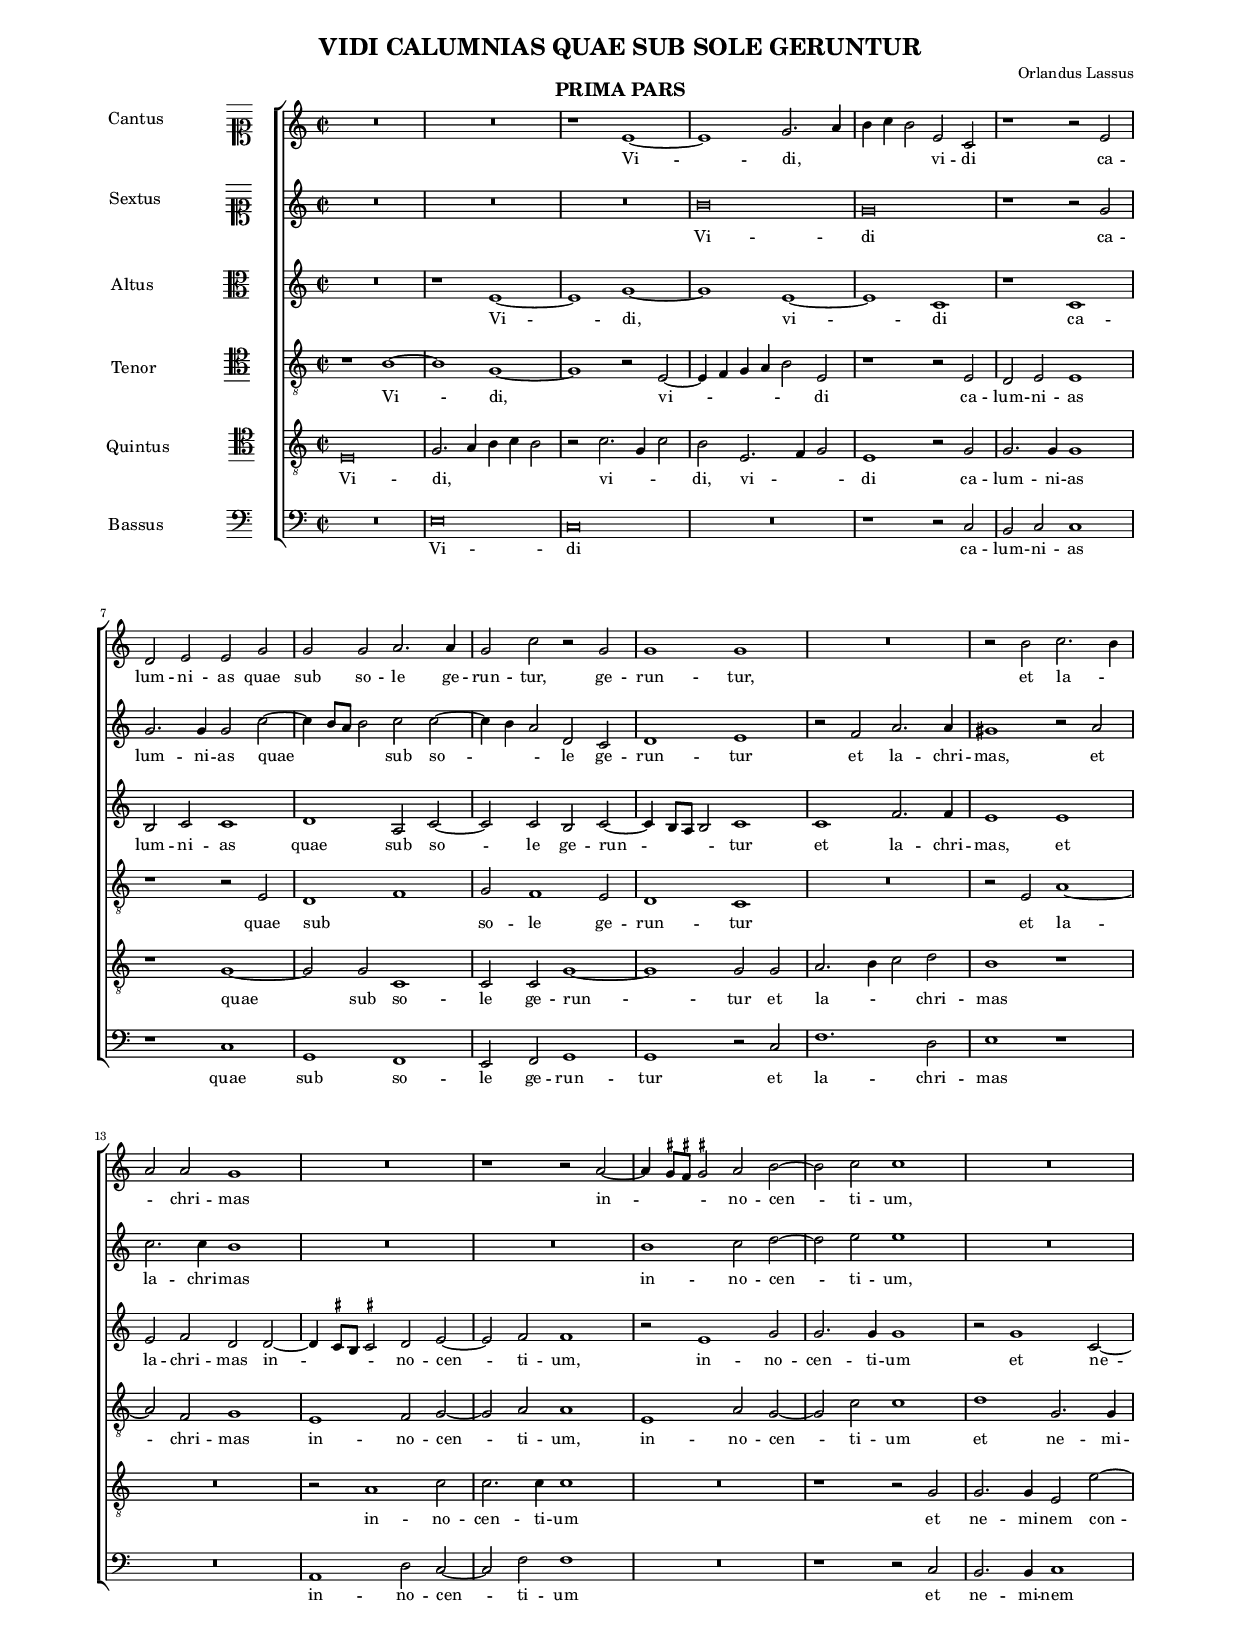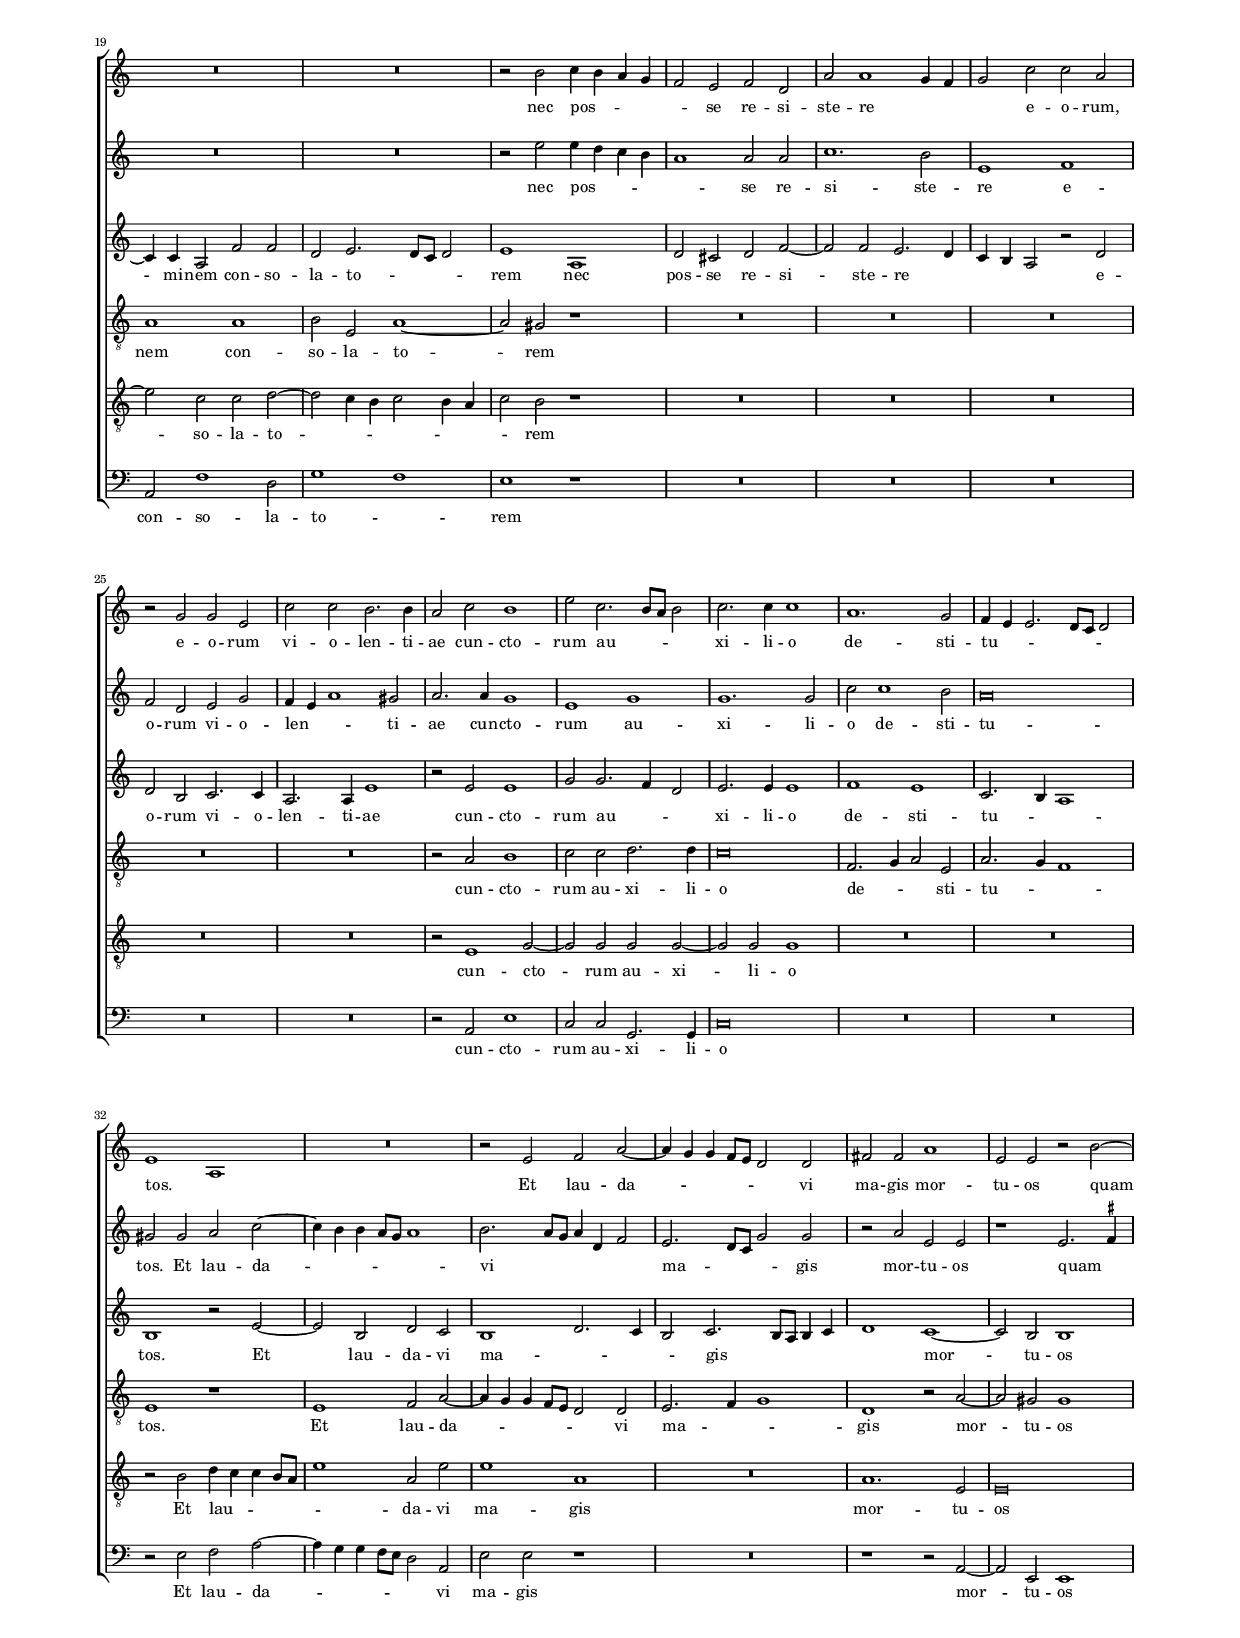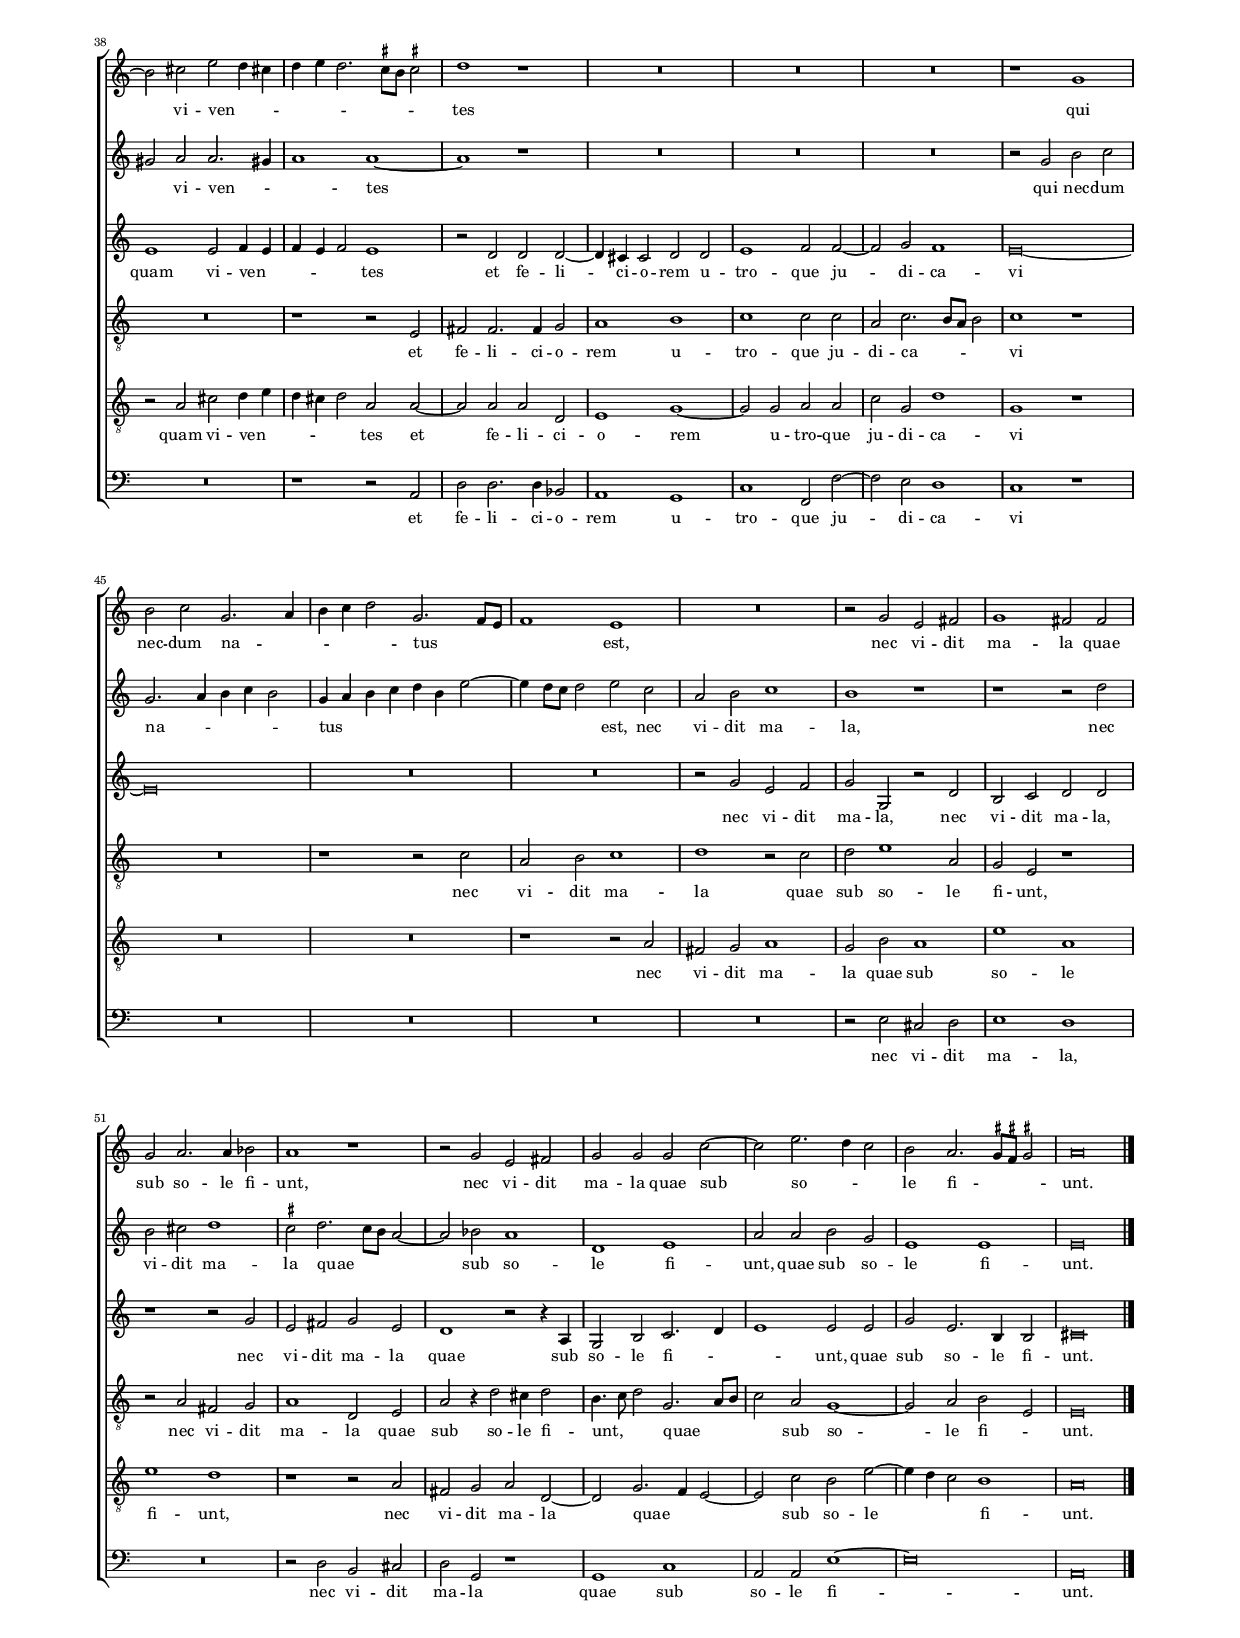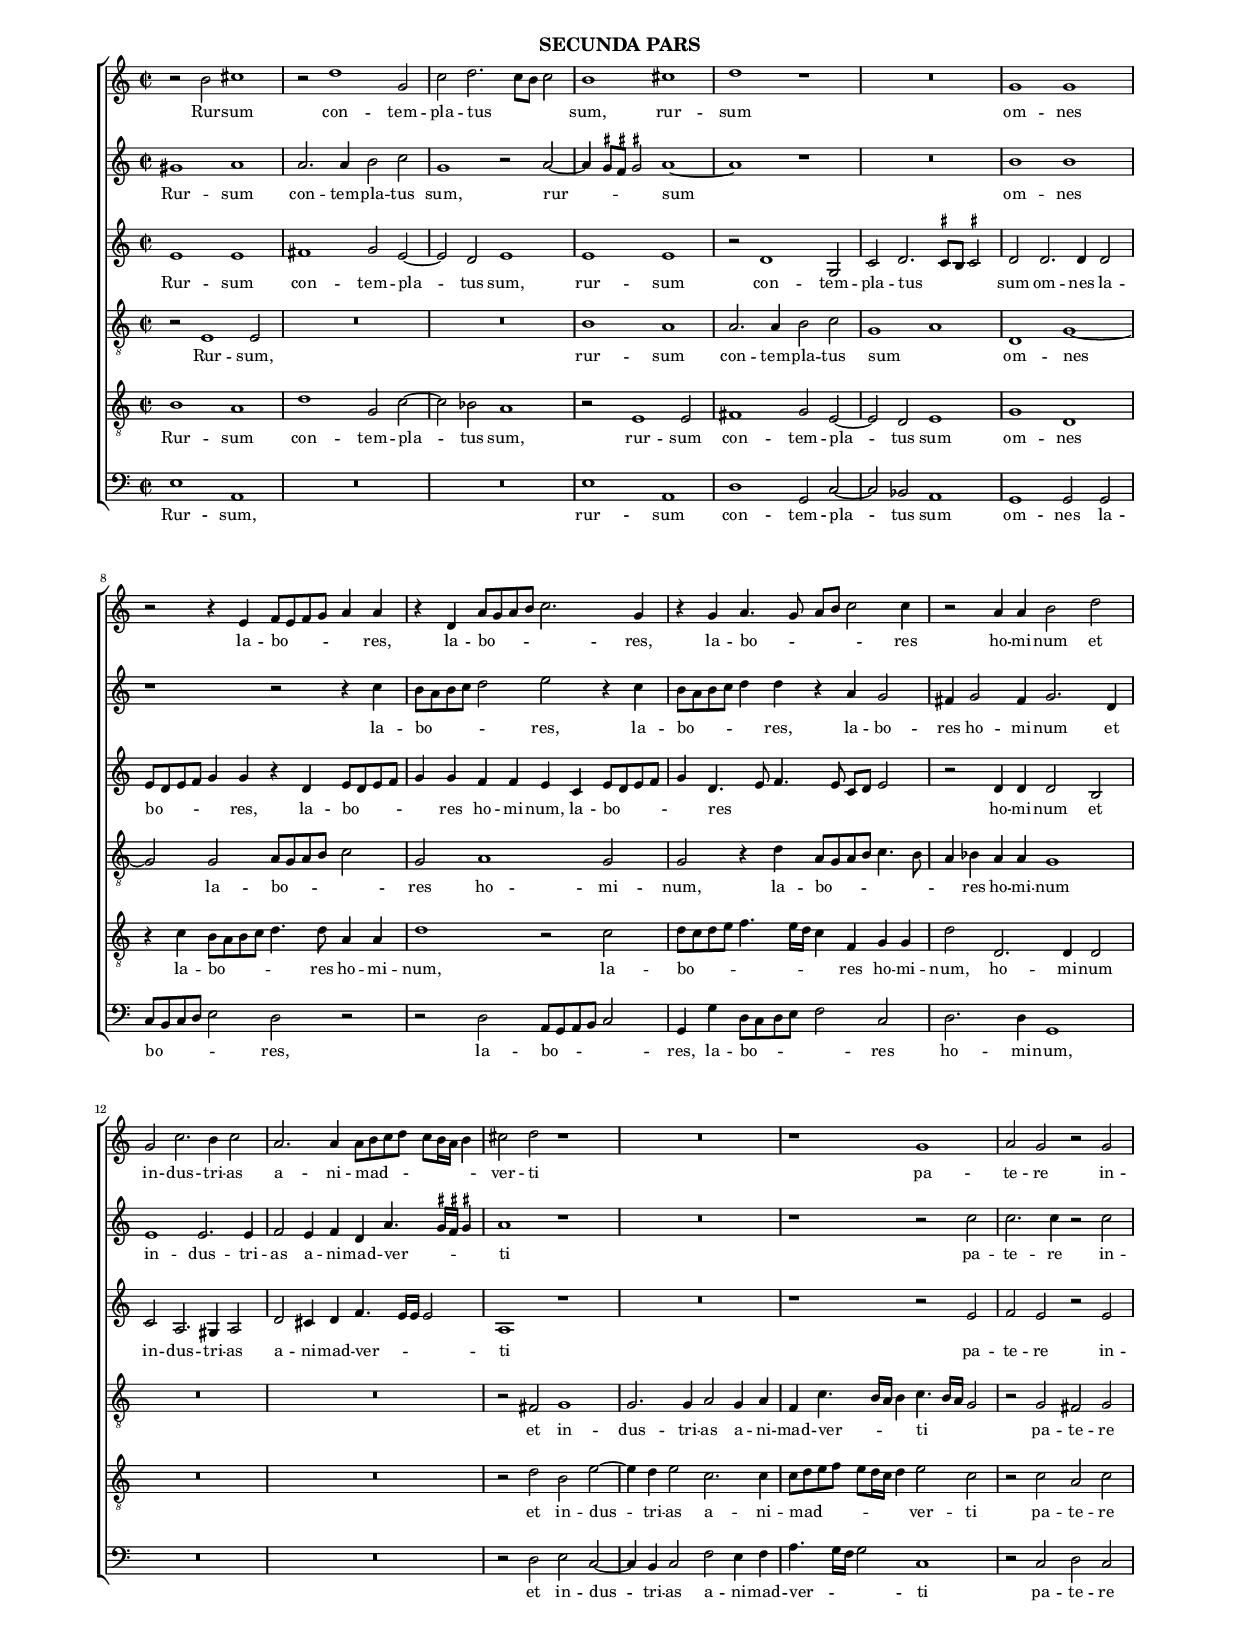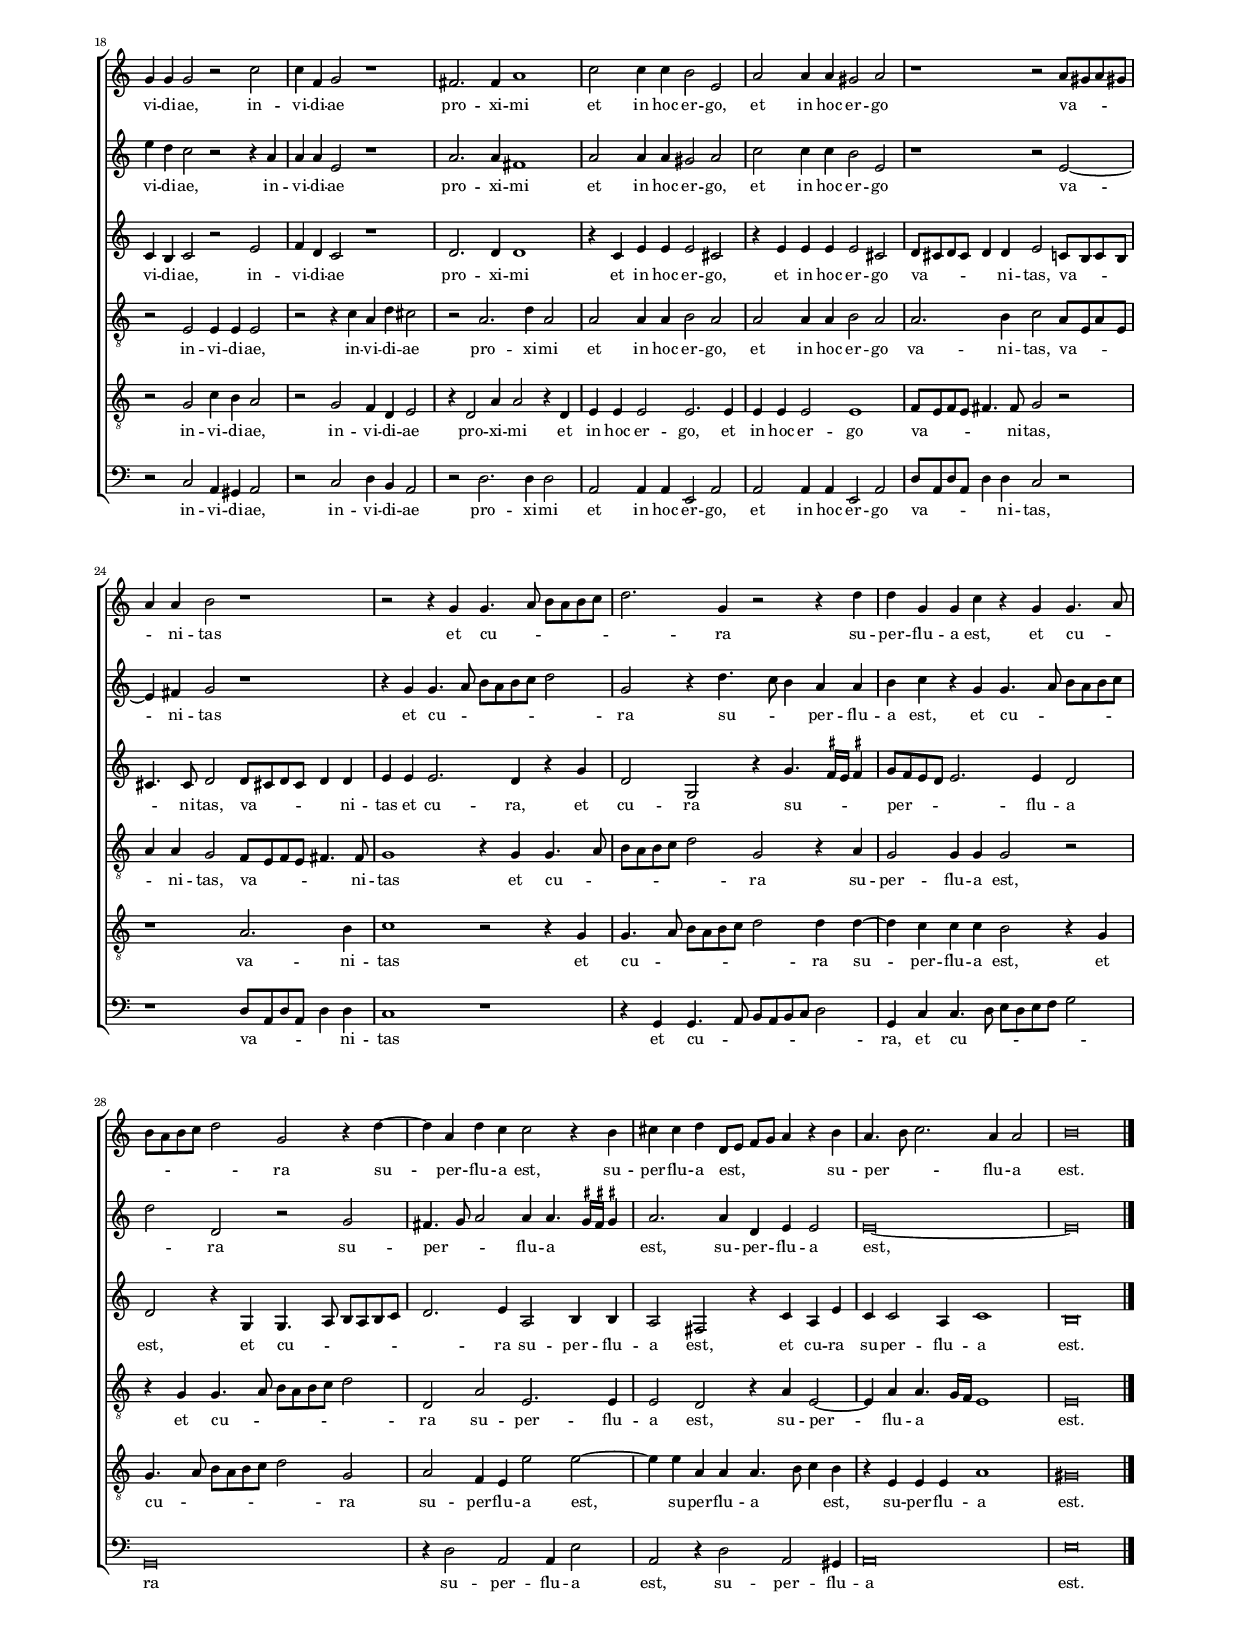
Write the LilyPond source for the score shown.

\header
{
  title="VIDI CALUMNIAS QUAE SUB SOLE GERUNTUR"
  composer="Orlandus Lassus"
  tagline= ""
}

\version "2.16.0"
\include "deutsch.ly"
#(set-global-staff-size 13)
#(ly:set-option 'point-and-click #f)

	
	ficta = { \once \set suggestAccidentals = ##t }
	
	forget = #(define-music-function (parser location music) (ly:music?) #{
		\accidentalStyle "forget"
		$music
		\accidentalStyle "default"
		#})


\paper
	{
	top-margin = 1.5 \cm
	bottom-margin = 1.5 \cm
	left-margin = 1.8 \cm
	line-width = 17.4 \cm
	ragged-bottom = ##f
	ragged-last-bottom = ##t
	print-page-number = ##f
	system-system-spacing = #'((basic-distance . 18) (minimum-distance . 14) (padding . 8) (strechability . 50))
	scoreTitleMarkup = \markup { \fill-line  { \null \fontsize #2 \bold \fromproperty #'header:piece \fromproperty #'header:opus } }
	systems-per-page = 3
%	min-systems-per-page = 3
	}

global = {
	\key c \major
	\time 2/2 \set Score.measureLength = #(ly:make-moment 2 1)
	\skip 1*114 \bar "|."
	}
	

incipitcantus = \markup { \score {
	{
	\set Staff.instrumentName = \markup { \fontsize #1 "Cantus" }
	\key c \major
	\clef soprano
	s4 \bar ""
	}
	\layout  {
	raggedright = ##t
	line-width = 3\cm
	\context { \Staff \remove Time_signature_engraver }
	}} \hspace #1 }
	

incipitsextus = \markup { \score {
	{
	\set Staff.instrumentName = \markup { \fontsize #1 "Sextus" }
	\key c \major
	\clef soprano
	s4 \bar ""
	}
	\layout  {
	raggedright = ##t
	line-width = 3\cm
	\context { \Staff \remove Time_signature_engraver }
	}} \hspace #1 }
      
      
incipitaltus = \markup { \score {
	{
	\set Staff.instrumentName = \markup { \fontsize #1 "Altus" }
	\key c \major
	\clef alto
	s4 \bar ""
	}
	\layout  {
	raggedright = ##t
	line-width = 3\cm
	\context { \Staff \remove Time_signature_engraver }
	}} \hspace #1 }


incipittenor = \markup { \score {
	{
	\set Staff.instrumentName = \markup { \fontsize #1 "Tenor" }
	\key c \major
	\clef tenor
	s4 \bar ""
	}
	\layout  {
	raggedright = ##t
	line-width = 3\cm
	\context { \Staff \remove Time_signature_engraver }
	}} \hspace #1 }
      
      
incipitquintus = \markup { \score {
	{
	\set Staff.instrumentName = \markup { \fontsize #1 "Quintus" }
	\key c \major
	\clef tenor
	s4 \bar ""
	}
	\layout  {
	raggedright = ##t
	line-width = 3\cm
	\context { \Staff \remove Time_signature_engraver }
	}} \hspace #1 }
      
      
incipitbassus = \markup { \score {
	{
	\set Staff.instrumentName = \markup { \fontsize #1 "Bassus" }
	\key c \major
	\clef bass
	s4 \bar ""
	}
	\layout  {
	raggedright = ##t
	line-width = 3\cm
	\context { \Staff \remove Time_signature_engraver }
	}} \hspace #1 }


cantus =  \relative c''
	{
	R\breve
	R\breve
	r1 e,~
	e1 g2.( a4
	%5
	h4 c h2) e, c |
	r1 r2 e
	d2 e e g
	g2 g a2. a4
	g2 c r g
	%10
	g1 g |
	R\breve
	r2 h c2.( h4
	a2) a g1
	R\breve
	%15
	r1 r2 a~ |
	\slurDown a4( \ficta gis8 \ficta fis \ficta gis!2) a2 h~
	h2 c c1
	R\breve
	R\breve
	%20
	R\breve |
	r2 h c4( h a g
	f2) e f d
	a'2 a1( g4 f
	g2) c c a
	%25
	r2 g g e |
	c'2 c h2. h4
	a2 c h1
	e2 c2.( h8 a h2)
	c2. c4 c1
	%30
	a1. g2 |
	f4( e e2. d8 c d2)
	e1( a,)
	R\breve
	r2 e' f a~
	%35
	a4( g4 g f8 e d2) d |
	fis2 fis a1
	e2 e r h'~
	h2 cis e( d4 cis! 
	d4 e d2. \ficta cis8 h \ficta cis!2)
	%40
	d1 r
	R\breve
	R\breve
	R\breve
	r1 g,
	%45
	h2 c g2.( a4 |
	h4 c d2) g,2.( f8 e
	f1) e
	R\breve
	r2 g e fis
	%50
	g1 fis2 fis |
	g2 a2. a4 b2
	a1 r
	r2 g e fis
	g2 g g c~
	%55
	c2 e2.( d4 c2) |
	h2 a2.( \ficta gis8 \ficta fis \ficta gis!2)
	a\breve |
	}
	

sextus = \relative c''
	{
	R\breve
	R\breve
	R\breve
	h\breve
	%5
	g\breve |
	r1 r2 g
	g2. g4 g2 c~
	c4( h8 a h2) c c~
	c4( h a2) d, c
	%10
	d1 e |
	r2 f a2. a4
	gis1 r2 a
	c2. c4 h1
	R\breve
	%15
	R\breve |
	h1 c2 d~
	d2 e e1
	R\breve
	R\breve
	%20
	R\breve |
	r2 e e4( d c h
	a1) a2 a
	c1. h2
	e,1 f
	%25
	f2 d e g
	f4( e a1) gis2
	a2. a4 g1
	e1 g
	g1. g2
	%30
	c2 c1 h2 |
	a\breve
	gis2 gis a c~
	c4( h4 h a8 g a1)
	h2.( a8 g a4 d, f2)
	%35
	e2.( d8 c g'2) g |
	r2 a e e
	r1 e2.( \ficta fis4
	gis2) a a2.( gis!4
	a1) a~
	%40
	a1 r |
	R\breve
	R\breve
	R\breve
	r2 g h c
	%45
	g2.( a4 h c h2) |
	g4( a h c d h e2~
	e4 d8 c d2) e c
	a2 h c1
	h1 r
	%50
	r1 r2 d |
	h2 cis d1
	\ficta cis2 d2.( \forget c8 h a2~
	a2) b a1
	d,1 e
	%55
	a2 a h g |
	e1 e
	e\breve |
	}

altus =  \relative c'
        {
	R\breve
	r1 e~
	e1 g~
	g1 e~
	%5
	e1 c |
	r1 c
	h2 c c1
	d1 a2 c~
	c2 c h c~
	%10
	c4( h8 a h2) c1 |
	c1 f2. f4
	e1 e
	e2 f d d~ 
	\slurDown d4( \ficta cis8 h \ficta cis!2) d2 e~
	%15
	e2 f f1 |
	r2 e1 g2
	g2. g4 g1
	r2 g1 c,2~
	c4 c a2 f' f
	%20
	d2 e2.( d8 c d2) |
	e1 a,
	d2 cis d f~
	f2 f e2.( d4
	c4 h a2) r d
	%25
	d2 h c2. c4 |
	a2. a4 e'1
	r2 e e1
	g2 g2.( f4 d2)
	e2. e4 e1
	%30
	f1 e |
	c2.( h4 a1)
	h1 r2 e~
	e2 h d c
	h1( d2. c4
	%35
	h2) c2.( h8 a h4 c |
	d1) c~
	c2 h h1
	e1 e2 f4( e
	f4 e f2) e1
	%40
	r2 d d d~ |
	d4 cis cis2 d d
	e1 f2 f~
	f2 g f1
	e\breve~
	%45
	e\breve |
	R\breve
	R\breve
	r2 g e f
	g2 g, r d'
	%50
	h2 c d d |
	r1 r2 g
	e2 fis g e
	d1 r2 r4 a
	g2 h c2.( d4
	%55
	e1) e2 e |
	g2 e2. h4 h2
	cis\breve |
	}
	

tenor =  \relative c'
	{
	r1 h~
	h1 g~
	g1 r2 e~
	e4( f g a h2) e,
	%5
	r1 r2 e |
	d2 e e1
	r1 r2 e
	d1( f)
	g2 f1 e2
	%10
	d1 c |
	R\breve
	r2 e a1~
	a2 f g1
	e1 f2 g~
	%15
	g2 a a1 |
	e1 a2 g~
	g2 c c1
	d1 g,2. g4
	a1 a
	%20
	h2 e, a1~ |
	a2 gis r1
	R\breve
	R\breve
	R\breve
	%25
	R\breve
	R\breve
	r2 a h1
	c2 c d2. d4
	c\breve
	%30
	f,2.( g4 a2) e |
	a2.( g4 f1)
	e1 r
	e1 f2 a~
	a4( g g f8 e d2) d
	%35
	e2.( f4 g1) |
	d1 r2 a'~
	a2 gis gis1
	R\breve
	r1 r2 e
	%40
	fis2 fis2. fis4 g2 |
	a1 h
	c1 c2 c
	a2 c2.( h8 a h2)
	c1 r
	%45
	R\breve |
	r1 r2 c
	a2 h c1
	d1 r2 c
	d2 e1 a,2
	%50
	g2 e r1 |
	r2 a fis g
	a1 d,2 e
	a2 r4 d2 cis4 d2
	h4.( c8 d2) g,2.( a8 h
	%55
	c2) a g1~ |
	g2 a h( e,)
	e\breve |
	}

	
quintus  =  \relative c'
	{
	e,\breve
	g2.( a4 h c h2)
	r2 c2.( g4 c2)
	h2 e,2.( f4 g2)
	%5
	e1 r2 g |
	g2. g4 g1
	r1 g~
	g2 g c,1
	c2 c g'1~
	%10
	g1 g2 g |
	a2.( h4 c2) d
	h1 r
	R\breve
	r2 a1 c2
	%15
	c2. c4 c1 |
	R\breve
	r1 r2 g
	g2. g4 e2 e'~
	e2 c c d~
	%20
	d2( c4 h c2 h4 a |
	c2) h r1
	R\breve
	R\breve
	R\breve
	%25
	R\breve |
	R\breve
	r2 e,1 g2~
	g2 g g g~
	g2 g g1
	%30
	R\breve |
	R\breve
	r2 h d4( c c h8 a
	e'1) a,2 e'
	e1 a,
	%35
	R\breve |
	a1. e2
	e\breve
	r2 a cis d4( e
	d4 cis d2) a a~
	%40
	a2 a a d, |
	e1 g~
	g2 g a a
	c2 g d'1
	g,1 r
	%45
	R\breve |
	R\breve
	r1 r2 a
	fis2 g a1
	g2 h a1
	%50
	e'1 a, |
	e'1 d
	r1 r2 a
	fis2 g a d,~
	d2 g2.( f4 e2~
	%55
	e2) c' h e~ |
	e4( d c2) h1
	a\breve |
	}


bassus  =  \relative c
	{
	R\breve
	e\breve
	c\breve
	R\breve
	%5
	r1 r2 c |
	h2 c c1
	r1 c
	g1 f
	e2 f g1
	%10
	g1 r2 c |
	f1. d2
	e1 r
	R\breve
	a,1 d2 c~
	%15
	c2 f f1 |
	R\breve
	r1 r2 c
	h2. h4 c1
	a2 f'1 d2
	%20
	g1( f) |
	e1 r
	R\breve
	R\breve
	R\breve
	%25
	R\breve |
	R\breve
	r2 a, e'1
	c2 c g2. g4
	c\breve
	%30
	R\breve |
	R\breve
	r2 e f a~
	a4( g g f8 e d2) a
	e'2 e r1
	%35
	R\breve |
	r1 r2 a,~
	a2 e e1
	R\breve
	r1 r2 a
	%40
	d2 d2. d4 b2 |
	a1 g
	c1 f,2 f'~
	f2 e d1
	c1 r
	%45
	R\breve |
	R\breve
	R\breve
	R\breve
	r2 e cis d
	%50
	e1 d |
	R\breve
	r2 d h cis
	d2 g, r1
	g1 c
	%55
	a2 a e'1~ |
	e\breve
	a,\breve |
	}
	
lyricscantus = \lyricmode {
	Vi -- di,
	vi -- di ca -- lum -- ni -- as quae sub so -- le ge -- run -- tur,
	ge -- run -- tur,
	et la -- chri -- mas in -- no -- cen -- ti -- um,
	nec pos -- se re -- si -- ste -- re e -- o -- rum,
	e -- o -- rum vi -- o -- len -- ti -- ae
	cun -- cto -- rum au -- xi -- li -- o de -- sti -- tu -- tos.
	Et lau -- da -- vi ma -- gis mor -- tu -- os quam vi -- ven -- tes
	qui nec -- dum na -- tus est,
	nec vi -- dit ma -- la quae sub so -- le fi -- unt,
	nec vi -- dit ma -- la quae sub so -- le fi -- unt.
	}

	
lyricssextus = \lyricmode {
	Vi -- di ca -- lum -- ni -- as quae sub so -- le ge -- run -- tur
	et la -- chri -- mas,
	et la -- chri -- mas in -- no -- cen -- ti -- um,
	nec pos -- se re -- si -- ste -- re e -- o -- rum vi -- o -- len -- ti -- ae
	cun -- cto -- rum au -- xi -- li -- o de -- sti -- tu -- tos.
	Et lau -- da -- vi ma -- gis mor -- tu -- os quam vi -- ven -- tes
	qui nec -- dum na -- tus est,
	nec vi -- dit ma -- la,
	nec vi -- dit ma -- la quae sub so -- le fi -- unt,
	quae sub so -- le fi -- unt.
	}
	
	
lyricsaltus = \lyricmode {
	Vi -- di,
	vi -- di ca -- lum -- ni -- as quae sub so -- le ge -- run -- tur
	et la -- chri -- mas,
	et la -- chri -- mas in -- no -- cen -- ti -- um,
	in -- no -- cen -- ti -- um
	et ne -- mi -- nem con -- so -- la -- to -- rem
	nec pos -- se re -- si -- ste -- re e -- o -- rum vi -- o -- len -- ti -- ae
	cun -- cto -- rum au -- xi -- li -- o de -- sti -- tu -- tos.
	Et lau -- da -- vi ma -- gis mor -- tu -- os quam vi -- ven -- tes
	et fe -- li -- ci -- o -- rem u -- tro -- que ju -- di -- ca -- vi
	nec vi -- dit ma -- la,
	nec vi -- dit ma -- la,
	nec vi -- dit ma -- la quae sub so -- le fi -- unt,
	quae sub so -- le fi -- unt.
	}
	

lyricstenor = \lyricmode {
	Vi -- di,
	vi -- di ca -- lum -- ni -- as quae sub so -- le ge -- run -- tur
	et la -- chri -- mas in -- no -- cen -- ti -- um,
	in -- no -- cen -- ti -- um
	et ne -- mi -- nem con -- so -- la -- to -- rem
	cun -- cto -- rum au -- xi -- li -- o de -- sti -- tu -- tos.
	Et lau -- da -- vi ma -- gis mor -- tu -- os
	et fe -- li -- ci -- o -- rem u -- tro -- que ju -- di -- ca -- vi
	nec vi -- dit ma -- la quae sub so -- le fi -- unt,
	nec vi -- dit ma -- la quae sub so -- le fi -- unt,
	quae sub so -- le fi -- unt.
	}

	
lyricsquintus = \lyricmode {
	Vi -- di,
	vi -- di,
	vi -- di ca -- lum -- ni -- as quae sub so -- le ge -- run -- tur
	et la -- chri -- mas in -- no -- cen -- ti -- um
	et ne -- mi -- nem con -- so -- la -- to -- rem
	cun -- cto -- rum au -- xi -- li -- o
	Et lau -- da -- vi ma -- gis mor -- tu -- os quam vi -- ven -- tes
	et fe -- li -- ci -- o -- rem u -- tro -- que ju -- di -- ca -- vi
	nec vi -- dit ma -- la quae sub so -- le fi -- unt,
	nec vi -- dit ma -- la quae sub so -- le fi -- unt.
	}
	
	
lyricsbassus = \lyricmode {
	Vi -- di ca -- lum -- ni -- as quae sub so -- le ge -- run -- tur
	et la -- chri -- mas in -- no -- cen -- ti -- um
	et ne -- mi -- nem con -- so -- la -- to -- rem
	cun -- cto -- rum au -- xi -- li -- o
	Et lau -- da -- vi ma -- gis mor -- tu -- os
	et fe -- li -- ci -- o -- rem u -- tro -- que ju -- di -- ca -- vi
	nec vi -- dit ma -- la,
	nec vi -- dit ma -- la quae sub so -- le fi -- unt.
	}
	

\score
{  
	\new ChoirStaff \with { \override StaffGrouper #'staff-staff-spacing #'basic-distance = #12 }
	<<
	
	\new Staff << \global
	\new Voice="v1" {
		\set Staff.instrumentName=\incipitcantus
		\set Staff.midiInstrument = "reed organ"
		\clef "treble"
		\cantus }
	\new Lyrics \lyricsto "v1" {\lyricscantus }
	>>
	
	
	\new Staff << \global
	\new Voice="v6" {
		\set Staff.instrumentName=\incipitsextus
		\set Staff.midiInstrument = "reed organ"
		\clef "treble" 
		\sextus}
	\new Lyrics \lyricsto "v6" {\lyricssextus }
	>>

	
	\new Staff << \global
	\new Voice="v2" {
		\set Staff.instrumentName=\incipitaltus
		\set Staff.midiInstrument = "reed organ"
		\clef "treble" 
		\altus}
	\new Lyrics \lyricsto "v2" {\lyricsaltus }
	>>

	
	\new Staff << \global
	\new Voice="v3" {
		\set Staff.instrumentName=\incipittenor
		\set Staff.midiInstrument = "reed organ"
		\clef "G_8"
		\tenor }
	\new Lyrics \lyricsto "v3" {\lyricstenor }
	>>
	
	
	\new Staff << \global
	\new Voice="v5" {
		\set Staff.instrumentName=\incipitquintus
		\set Staff.midiInstrument = "reed organ"
		\clef "G_8"
		\quintus}
	\new Lyrics \lyricsto "v5" {\lyricsquintus }
	>>
	
	
	\new Staff << \global
	\new Voice="v4" {
		\set Staff.instrumentName=\incipitbassus
		\set Staff.midiInstrument = "reed organ"
		\clef "bass" 
		\bassus }
	\new Lyrics \lyricsto "v4" {\lyricsbassus}
	>>
	
	>>
		
	\layout
	{
	indent = 3 \cm
	\context { \Staff \override VerticalAxisGroup #'minimum-Y-extent = #'(-3 . 4)}
	\context { \Staff \override TimeSignature #'break-visibility = #end-of-line-invisible }
%	\context { \Staff \override InstrumentName #'X-offset = #'-25 }
	\context { \Voice \override Slur #'transparent = ##t }
	\context { \Voice \override AccidentalSuggestion #'avoid-slur = #'ignore }
	\context { \Voice \override AccidentalSuggestion #'outside-staff-priority = ##f }
	\context { \Score \override BarNumber #'padding = #2 }
	\context { \Voice \override NoteHead #'style = #'baroque }
	}
	
	\header { piece = "PRIMA PARS" }

\midi
	{
    	\tempo 2 = 85
	}
	
}

%%%%%%%%%%%%%%%%%%%%  PARS SECUNDA


global = {
	\key c \major
	\time 2/2 \set Score.measureLength = #(ly:make-moment 2 1)
	\skip 1*64 \bar "|."
	}

	
cantus =  \relative c''
	{
	r2 h cis1
	r2 d1 g,2
	c2 d2.( c8 h c2)
	h1 cis
	%5
	d1 r |
	R\breve
	g,1 g
	r2 r4 e f8( e f g a4) a
	r4 d, a'8( g a h c2.) g4
	%10
	r4 g a4.( g8 a h c2) c4 |
	r2 a4 a h2 d
	g,2 c2. h4 c2
	a2. a4 a8( h c d c[ h16 a] h4)
	cis2 d r1
	%15
	R\breve |
	r1 g,
	a2 g r g
	g4 g g2 r c
	c4 f, g2 r1
	%20
	fis2. fis4 a1 |
	c2 c4 c h2 e,
	a2 a4 a gis2 a
	r1 r2 a8( gis a gis!
	a4) a h2 r1
	%25
	r2 r4 g g4.( a8 h[ a h c] |
	d2.) g,4 r2 r4 d' |
	d4 g, g c r g g4.( a8 |
	h8 a h c d2) g, r4 d'~ |
	d4 a d c c2 r4 h |
	%30
	cis4 cis d d,8( e f g a4) r4 h |
	a4.( h8 c2.) a4 a2
	h\breve |
	}
	

sextus = \relative c''
	{
	gis1 a
	a2. a4 h2 c
	g1 r2 a~
	\slurDown a4( \ficta gis8 \ficta fis \ficta gis!2) a1~
	%5
	a1 r |
	R\breve
	h1 h
	r1 r2 r4 c
	h8( a h c d2) e r4 c
	%10
	h8( a h c d4) d r4 a g2 |
	fis4 g2 fis4 g2. d4
	e1 e2. e4
	f2 e4 f d \slurDown a'4.( \ficta gis16 \ficta fis16 \ficta gis!4)
	a1 r 
	%15
	R\breve |
	r1 r2 c
	c2. c4 r2 c
	e4 d c2 r r4 a
	a4 a e2 r1
	%20
	a2. a4 fis1 |
	a2 a4 a gis2 a
	c2 c4 c h2 e,
	r1 r2 e~
	e4 fis g2 r1
	%25
	r4 g g4.( a8 h[ a h c] d2) |
	g,2 r4 d'4.( c8 h4) a a
	h4 c r4 g g4.( a8 h[ a h c]
	d2) d, r g
	fis4.( g8 a2) a4 \slurDown a4.( \ficta gis16 \ficta fis! \ficta gis!4)
	%30
	a2. a4 d, e e2 |
	e\breve~
	e\breve |
	}

altus =  \relative c'
        {
	e1 e
	fis1 g2 e~
	e2 d e1
	e1 e
	%5
	r2 d1 g,2 |
	c2 \slurDown d2.( \ficta cis8 h \ficta cis!2)
	d2 d2. d4 d2
	e8( d e f g4) g r4 d e8( d e f
	g4) g f f e c e8( d e f
	%10
	g4) d4.( e8 f4. e8 c[ d] e2) |
	r2 d4 d d2 h
	c2 a2. gis4 a2
	d2 cis4 d f4.( e16 e e2)
	a,1 r
	%15
	R\breve |
	r1 r2 e'
	f2 e r e
	c4 h c2 r e
	f4 d c2 r1
	%20
	d2. d4 d1 |
	r4 c e e e2 cis
	r4 e e e e2 cis
	d8( cis d cis d4) d e2 c8( h c h
	cis4.) cis8 d2 d8( cis! d cis d4) d
	%25
	e4 e e2. d4 r g |
	d2 g, r4 \slurDown g'4.( \ficta fis16 e \ficta fis!4)
	g8( f e d e2.) e4 d2
	d2 r4 g, g4.( a8 h[ a h c]
	d2.) e4 a,2 h4 h
	%30
	a2 fis r4 c' a e' |
	c4 c2 a4 c1
	h\breve |
	}


tenor =  \relative c'
	{
	r2 e,1 e2
	R\breve
	R\breve
	h'1 a
	%5
	a2. a4 h2 c |
	g1( a)
	d,1 g~
	g2 g a8( g a h c2)
	g2 a1 g2
	%10
	g2 r4 d' a8( g a h c4. h8 |
	a4) b a a g1
	R\breve
	R\breve
	r2 fis g1
	%15
	g2. g4 a2 g4 a |
	f4 c'4.( h16 a h4) c4.( h16 a g2)
	r2 g fis g
	r2 e e4 e e2
	r2 r4 c' a d cis2
	%20
	r2 a2. d4 a2 |
	a2 a4 a h2 a
	a2 a4 a h2 a
	a2. h4 c2 a8( e a e
	a4) a g2 f8( e f e fis4.) fis8
	%25
	g1 r4 g g4.( a8 |
	h8 a h c d2) g, r4 a
	g2 g4 g g2 r
	r4 g g4.( a8 h[ a h c] d2)
	d,2 a' e2. e4
	%30
	e2 d r4 a' e2~ |
	e4 a a4.( g16 f e1)
	e\breve |
	}

	
quintus  =  \relative c'
	{
	h1 a
	d1 g,2 c~
	c2 b a1
	r2 e1 e2
	%5
	fis1 g2 e~ |
	e2 d e1
	g1 d
	r4 c' h8( a h c d4.) d8 a4 a |
	d1 r2 c
	%10
	d8( c d e f4. e16 d c4) f, g g |
	d'2 d,2. d4 d2
	R\breve
	R\breve
	r2 d' h e~
	%15
	e4 d e2 c2. c4 |
	c8( d e f e d16 c d4) e2 c
	r2 c a c
	r2 g c4 h a2
	r2 g f4 d e2
	%20
	r4 d2 a'4 a2 r4 d, |
	e4 e e2 e2. e4
	e4 e e2 e1
	f8( e f e fis4.) fis8 g2 r
	r1 a2. h4
	%25
	c1 r2 r4 g |
	g4.( a8 h a h c d2) d4 d~
	d4 c c c h2 r4 g
	g4.( a8 h a h c d2) g,
	a2 f4 e e'2 e~
	%30
	e4 e a, a a4.( h8 c4) h |
	r4 e, e e a1
	gis\breve |
	}


bassus  =  \relative c
	{
	e1 a,
	R\breve
	R\breve
	e'1 a,
	%5
	d1 g,2 c~ |
	c2 b a1
	g1 g2 g
	c8( h c d e2) d r
	r2 d a8( g a h c2)
	%10
	g4 g' d8( c d e f2) c |
	d2. d4 g,1
	R\breve
	R\breve
	r2 d' e c~
	%15
	c4 h c2 f e4 f |
	a4.( g16 f g2) c,1
	r2 c d c
	r2 c a4 gis a2
	r2 c d4 h a2
	%20
	r2 d2. d4 d2 |
	a2 a4 a e2 a
	a2 a4 a e2 a
	d8( a d a d4) d c2 r
	r1 d8( a d a d4) d
	%25
	c1 r | 
	r4 g g4.( a8 h[ a h c] d2)
	g,4 c c4.( d8 e[ d e f] g2)
	g,\breve
	r4 d'2 a a4 e'2
	%30
	a,2 r4 d2 a gis4 |
	a\breve
	e'\breve |
	}
	
lyricscantus = \lyricmode {
	Rur -- sum con -- tem -- pla -- tus sum, rur -- sum
	om -- nes la -- bo -- res,
	la -- bo -- res,
	la -- bo -- res ho -- mi -- num et in -- dus -- tri -- as a -- ni -- mad -- ver -- ti
	pa -- te -- re in -- vi -- di -- ae,
	in -- vi -- di -- ae
	pro -- xi -- mi et in hoc er -- go,
	et in hoc er -- go
	va -- ni -- tas et cu -- ra su -- per -- flu -- a est,
	et cu -- ra su -- per -- flu -- a est,
	su -- per -- flu -- a est,
	su -- per -- flu -- a est.
	}

	
lyricssextus = \lyricmode {
	Rur -- sum con -- tem -- pla -- tus sum, rur -- sum
	om -- nes la -- bo -- res,
	la -- bo -- res,
	la -- bo -- res ho -- mi -- num et in -- dus -- tri -- as a -- ni -- mad -- ver -- ti
	pa -- te -- re in -- vi -- di -- ae,
	in -- vi -- di -- ae
	pro -- xi -- mi et in hoc er -- go,
	et in hoc er -- go
	va -- ni -- tas et cu -- ra su -- per -- flu -- a est,
	et cu -- ra su -- per -- flu -- a est,
	su -- per -- flu -- a est,
	su -- per -- flu -- a est.
	}
	
	
lyricsaltus = \lyricmode {
	Rur -- sum con -- tem -- pla -- tus sum,
	rur -- sum con -- tem -- pla -- tus sum
	om -- nes la -- bo -- res,
	la -- bo -- res ho -- mi -- num,
	la -- bo -- res ho -- mi -- num et in -- dus -- tri -- as a -- ni -- mad -- ver -- ti
	pa -- te -- re in -- vi -- di -- ae,
	in -- vi -- di -- ae
	pro -- xi -- mi et in hoc er -- go,
	et in hoc er -- go
	va -- ni -- tas,
	va -- ni -- tas,
	va -- ni -- tas et cu -- ra,
	et cu -- ra su -- per -- flu -- a est,
	et cu -- ra su -- per -- flu -- a est,
	et cu -- ra su -- per -- flu -- a est.
	}
	

lyricstenor = \lyricmode {
	Rur -- sum,
	rur -- sum con -- tem -- pla -- tus sum
	om -- nes la -- bo -- res ho -- mi -- num,
	la -- bo -- res ho -- mi -- num
	et in -- dus -- tri -- as a -- ni -- mad -- ver -- ti
	pa -- te -- re in -- vi -- di -- ae,
	in -- vi -- di -- ae
	pro -- xi -- mi et in hoc er -- go,
	et in hoc er -- go
	va -- ni -- tas,
	va -- ni -- tas,
	va -- ni -- tas et cu -- ra su -- per -- flu -- a est,
	et cu -- ra su -- per -- flu -- a est,
	su -- per -- flu -- a est.
	}

	
lyricsquintus = \lyricmode {
	Rur -- sum con -- tem -- pla -- tus sum,
	rur -- sum con -- tem -- pla -- tus sum
	om -- nes la -- bo -- res ho -- mi -- num,
	la -- bo -- res ho -- mi -- num,
	ho -- mi -- num
	et in -- dus -- tri -- as a -- ni -- mad -- ver -- ti
	pa -- te -- re in -- vi -- di -- ae,
	in -- vi -- di -- ae
	pro -- xi -- mi et in hoc er -- go,
	et in hoc er -- go
	va -- ni -- tas,
	va -- ni -- tas et cu -- ra su -- per -- flu -- a est,
	et cu -- ra su -- per -- flu -- a est,
	su -- per -- flu -- a est,
	su -- per -- flu -- a est.
	}
	
	
lyricsbassus = \lyricmode {
	Rur -- sum,
	rur -- sum con -- tem -- pla -- tus sum
	om -- nes la -- bo -- res,
	la -- bo -- res,
	la -- bo -- res ho -- mi -- num,
	et in -- dus -- tri -- as a -- ni -- mad -- ver -- ti
	pa -- te -- re in -- vi -- di -- ae,
	in -- vi -- di -- ae
	pro -- xi -- mi et in hoc er -- go,
	et in hoc er -- go
	va -- ni -- tas,
	va -- ni -- tas et cu -- ra,
	et cu -- ra su -- per -- flu -- a est,
	su -- per -- flu -- a est.
	}
	

\score
{  
	\new ChoirStaff \with { \override StaffGrouper #'staff-staff-spacing #'basic-distance = #12 }
	<<
	
	\new Staff <<\global
	\new Voice="v1" {
	  %\set Staff.instrumentName=\incipitcantus
		\set Staff.midiInstrument = "reed organ"
		\clef "treble"
		\cantus }
	\new Lyrics \lyricsto "v1" {\lyricscantus }
	>>
	
	
	\new Staff << \global
	\new Voice="v6" {
	  %\set Staff.instrumentName=\incipitsextus
		\set Staff.midiInstrument = "reed organ"
		\clef "treble" 
		\sextus}
	\new Lyrics \lyricsto "v6" {\lyricssextus }
	>>

	
	\new Staff << \global
	\new Voice="v2" {
	  %\set Staff.instrumentName=\incipitaltus
		\set Staff.midiInstrument = "reed organ"
		\clef "treble" 
		\altus}
	\new Lyrics \lyricsto "v2" {\lyricsaltus }
	>>

	
	\new Staff <<\global
	\new Voice="v3" {
	  %\set Staff.instrumentName=\incipittenor
		\set Staff.midiInstrument = "reed organ"
		\clef "G_8"
		\tenor }
	\new Lyrics \lyricsto "v3" {\lyricstenor }
	>>
	
	
	\new Staff << \global
	\new Voice="v5" {
	  %\set Staff.instrumentName=\incipitquintus
		\set Staff.midiInstrument = "reed organ"
		\clef "G_8"
		\quintus}
	\new Lyrics \lyricsto "v5" {\lyricsquintus }
	>>
	
	
	\new Staff <<\global
	\new Voice="v4" {
	  %\set Staff.instrumentName=\incipitbassus
		\set Staff.midiInstrument = "reed organ"
		\clef "bass" 
		\bassus }
	\new Lyrics \lyricsto "v4" {\lyricsbassus}
	>>
	
	>>
		
	\layout
	{
	indent = 0 \cm
	\context { \Staff \override VerticalAxisGroup #'minimum-Y-extent = #'(-3 . 4)}
	\context { \Staff \override TimeSignature #'break-visibility = #end-of-line-invisible }
%	\context { \Staff \override InstrumentName #'X-offset = #'-25 }
	\context { \Voice \override Slur #'transparent = ##t }
	\context { \Voice \override AccidentalSuggestion #'avoid-slur = #'ignore }
	\context { \Voice \override AccidentalSuggestion #'outside-staff-priority = ##f }
	\context { \Score \override BarNumber #'padding = #2 }
	\context { \Voice \override NoteHead #'style = #'baroque }
	}

	\header { piece = "SECUNDA PARS" }
	
\midi
	{
    	\tempo 2 = 85
	}
	
}

% EOF